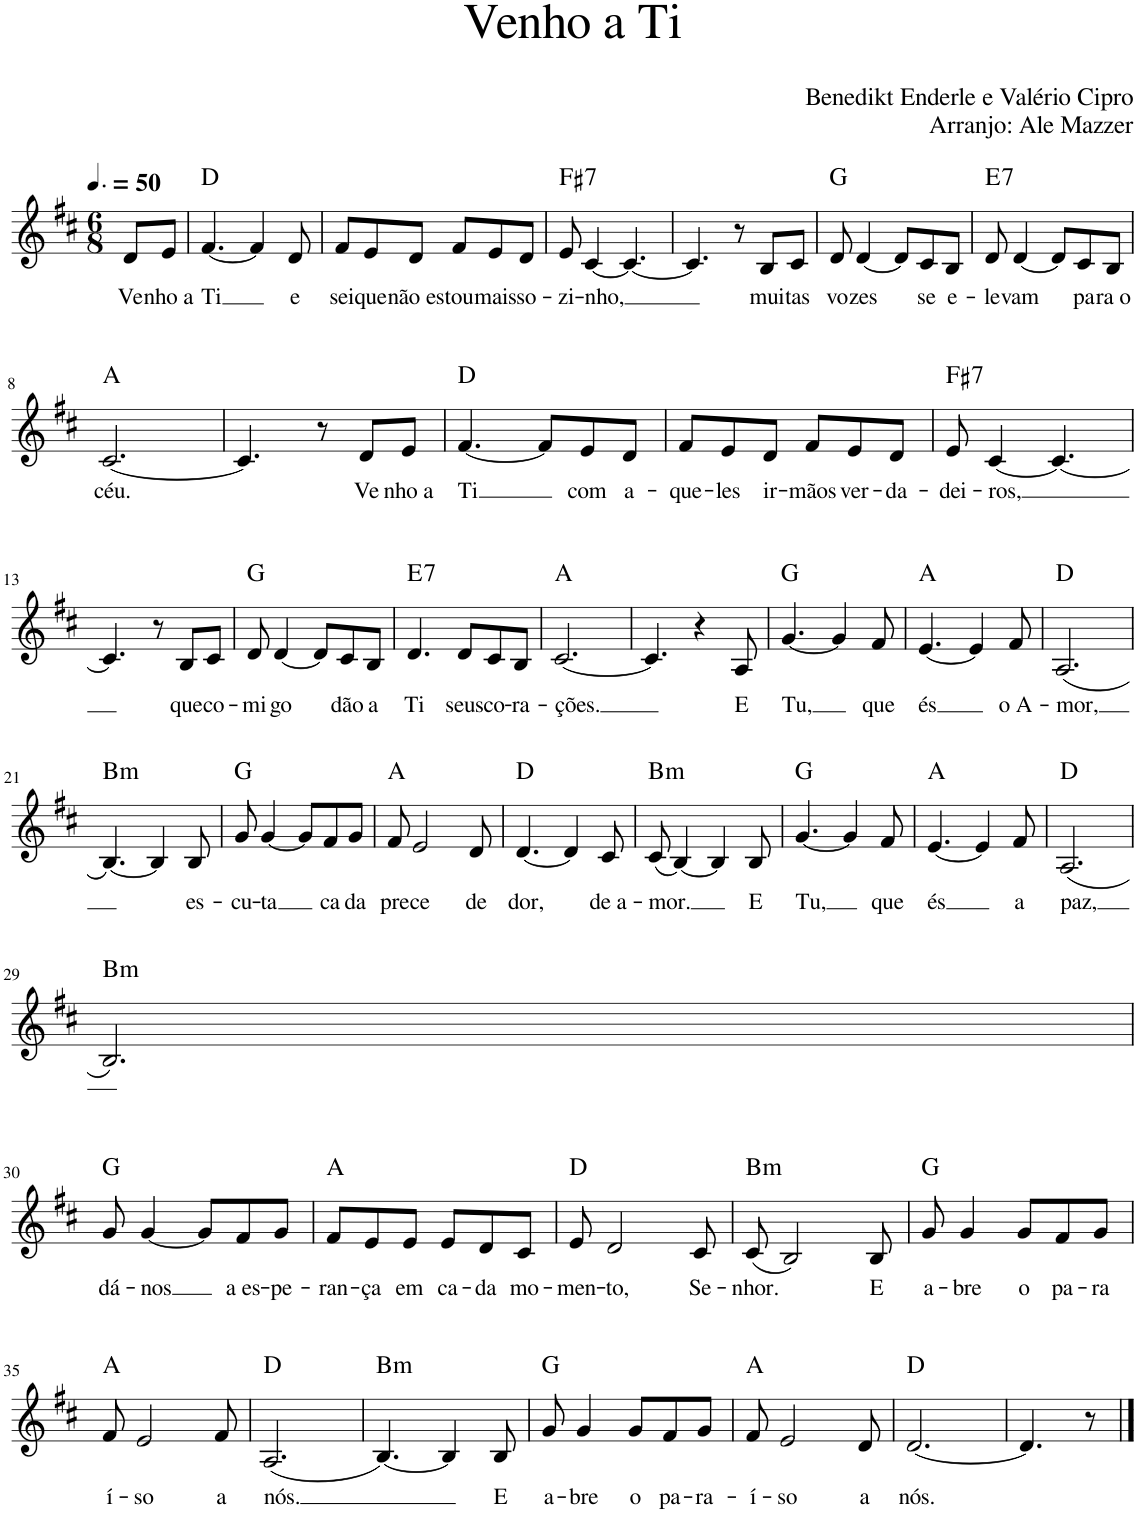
**kern	**text	**harte
*part1	*part1	*part1
*staff1	*staff1	*
*I"Voz	*	*
*I'Vo.	*	*
*clefG2	*	*
*k[f#c#]	*	*
*M6/8	*	*
*MM75	*	*
=1	=1	=1
!	!LO:LY:b	!
8d/L	Ve-	.
!	!LO:LY:b	!
8e/J	-nho a	.
=2	=2	=2
!	!LO:LY:b	!
[4.f#/	Ti	D:maj
4f#/]	.	.
!	!LO:LY:b	!
8d/	e	.
=3	=3	=3
!	!LO:LY:b	!
8f#/L	sei	.
!	!LO:LY:b	!
8e/	que	.
!	!LO:LY:b	!
8d/J	não es-	.
!	!LO:LY:b	!
8f#/L	-tou	.
!	!LO:LY:b	!
8e/	mais	.
!	!LO:LY:b	!
8d/J	so-	.
=4	=4	=4
!	!LO:LY:b	!LO:H:kt=7
8e/	-zi-	F#:7
!	!LO:LY:b	!
[4c#/	-nho,	.
4.c#/_	.	.
=5	=5	=5
4.c#/]	.	.
8r	.	.
!	!LO:LY:b	!
8B/L	mui-	.
!	!LO:LY:b	!
8c#/J	-tas	.
=6	=6	=6
!	!LO:LY:b	!
8d/	vo-	G:maj
!	!LO:LY:b	!
[4d/	-zes	.
8d/L]	.	.
!	!LO:LY:b	!
8c#/	se	.
!	!LO:LY:b	!
8B/J	e-	.
=7	=7	=7
!	!LO:LY:b	!LO:H:kt=7
8d/	-le-	E:7
!	!LO:LY:b	!
[4d/	-vam	.
8d/L]	.	.
!	!LO:LY:b	!
8c#/	pa-	.
!	!LO:LY:b	!
8B/J	-ra o	.
!!LO:LB:g=z
=8	=8	=8
!	!LO:LY:b	!
[2.c#/	céu.	A:maj
=9	=9	=9
4.c#/]	.	.
8r	.	.
!	!LO:LY:b	!
8d/L	Ve-	.
!	!LO:LY:b	!
8e/J	-nho a	.
=10	=10	=10
!	!LO:LY:b	!
[4.f#/	Ti	D:maj
8f#/L]	.	.
!	!LO:LY:b	!
8e/	com	.
!	!LO:LY:b	!
8d/J	a-	.
=11	=11	=11
!	!LO:LY:b	!
8f#/L	-que-	.
!	!LO:LY:b	!
8e/	-les	.
!	!LO:LY:b	!
8d/J	ir-	.
!	!LO:LY:b	!
8f#/L	-mãos	.
!	!LO:LY:b	!
8e/	ver-	.
!	!LO:LY:b	!
8d/J	-da-	.
=12	=12	=12
!	!LO:LY:b	!LO:H:kt=7
8e/	-dei-	F#:7
!	!LO:LY:b	!
[4c#/	-ros,	.
4.c#/_	.	.
!!LO:LB:g=z
=13	=13	=13
4.c#/]	.	.
8r	.	.
!	!LO:LY:b	!
8B/L	que	.
!	!LO:LY:b	!
8c#/J	co-	.
=14	=14	=14
!	!LO:LY:b	!
8d/	-mi-	G:maj
!	!LO:LY:b	!
[4d/	-go	.
8d/L]	.	.
!	!LO:LY:b	!
8c#/	dão	.
!	!LO:LY:b	!
8B/J	a	.
=15	=15	=15
!	!LO:LY:b	!LO:H:kt=7
4.d/	Ti	E:7
!	!LO:LY:b	!
8d/L	seus	.
!	!LO:LY:b	!
8c#/	co-	.
!	!LO:LY:b	!
8B/J	-ra-	.
=16	=16	=16
!	!LO:LY:b	!
[2.c#/	-ções.	A:maj
=17	=17	=17
4.c#/]	.	.
4r	.	.
!	!LO:LY:b	!
8A/	E	.
=18	=18	=18
!	!LO:LY:b	!
[4.g/	Tu,	G:maj
4g/]	.	.
!	!LO:LY:b	!
8f#/	que	.
=19	=19	=19
!	!LO:LY:b	!
[4.e/	és	A:maj
4e/]	.	.
!	!LO:LY:b	!
8f#/	o A-	.
=20	=20	=20
!	!LO:LY:b	!
(2.A/	-mor,	D:maj
!!LO:LB:g=z
=21	=21	=21
!	!	!LO:H:kt=m
[4.B/)	.	B:min
4B/]	.	.
!	!LO:LY:b	!
8B/	es-	.
=22	=22	=22
!	!LO:LY:b	!
8g/	-cu-	G:maj
!	!LO:LY:b	!
[4g/	-ta	.
8g/L]	.	.
!	!LO:LY:b	!
8f#/	ca-	.
!	!LO:LY:b	!
8g/J	-da	.
=23	=23	=23
!	!LO:LY:b	!
8f#/	pre-	A:maj
!	!LO:LY:b	!
2e/	-ce	.
!	!LO:LY:b	!
8d/	de	.
=24	=24	=24
!	!LO:LY:b	!
[4.d/	dor,	D:maj
4d/]	.	.
!	!LO:LY:b	!
8c#/	de a-	.
=25	=25	=25
!	!LO:LY:b	!LO:H:kt=m
(8c#/	-mor.	B:min
[4B/)	.	.
4B/]	.	.
!	!LO:LY:b	!
8B/	E	.
=26	=26	=26
!	!LO:LY:b	!
[4.g/	Tu,	G:maj
4g/]	.	.
!	!LO:LY:b	!
8f#/	que	.
=27	=27	=27
!	!LO:LY:b	!
[4.e/	és	A:maj
4e/]	.	.
!	!LO:LY:b	!
8f#/	a	.
=28	=28	=28
!	!LO:LY:b	!
(2.A/	paz,	D:maj
!!LO:LB:g=z
=29	=29	=29
!	!	!LO:H:kt=m
2.B/)	.	B:min
!!LO:LB:g=z
=30	=30	=30
!	!LO:LY:b	!
8g/	-dá-	G:maj
!	!LO:LY:b	!
[4g/	-nos	.
8g/L]	.	.
!	!LO:LY:b	!
8f#/	a es-	.
!	!LO:LY:b	!
8g/J	-pe-	.
=31	=31	=31
!	!LO:LY:b	!
8f#/L	-ran-	A:maj
!	!LO:LY:b	!
8e/	-ça	.
!	!LO:LY:b	!
8e/J	em	.
!	!LO:LY:b	!
8e/L	ca-	.
!	!LO:LY:b	!
8d/	-da	.
!	!LO:LY:b	!
8c#/J	mo-	.
=32	=32	=32
!	!LO:LY:b	!
8e/	-men-	D:maj
!	!LO:LY:b	!
2d/	-to,	.
!	!LO:LY:b	!
8c#/	Se-	.
=33	=33	=33
!	!LO:LY:b	!LO:H:kt=m
(8c#/	-nhor.	B:min
2B/)	.	.
!	!LO:LY:b	!
8B/	E	.
=34	=34	=34
!	!LO:LY:b	!
8g/	a-	G:maj
!	!LO:LY:b	!
4g/	-bre	.
!	!LO:LY:b	!
8g/L	o	.
!	!LO:LY:b	!
8f#/	pa-	.
!	!LO:LY:b	!
8g/J	-ra	.
!!LO:LB:g=z
=35	=35	=35
!	!LO:LY:b	!
8f#/	í-	A:maj
!	!LO:LY:b	!
2e/	-so	.
!	!LO:LY:b	!
8f#/	a	.
=36	=36	=36
!	!LO:LY:b	!
(2.A/	nós.	D:maj
=37	=37	=37
!	!	!LO:H:kt=m
[4.B/)	.	B:min
4B/]	.	.
!	!LO:LY:b	!
8B/	E	.
=38	=38	=38
!	!LO:LY:b	!
8g/	a-	G:maj
!	!LO:LY:b	!
4g/	-bre	.
!	!LO:LY:b	!
8g/L	o	.
!	!LO:LY:b	!
8f#/	pa-	.
!	!LO:LY:b	!
8g/J	-ra-	.
=39	=39	=39
!	!LO:LY:b	!
8f#/	-í-	A:maj
!	!LO:LY:b	!
2e/	-so	.
!	!LO:LY:b	!
8d/	a	.
=40	=40	=40
!	!LO:LY:b	!
[2.d/	nós.	D:maj
=41	=41	=41
4.d/]	.	.
8r	.	.
==	==	==
*-	*-	*-
